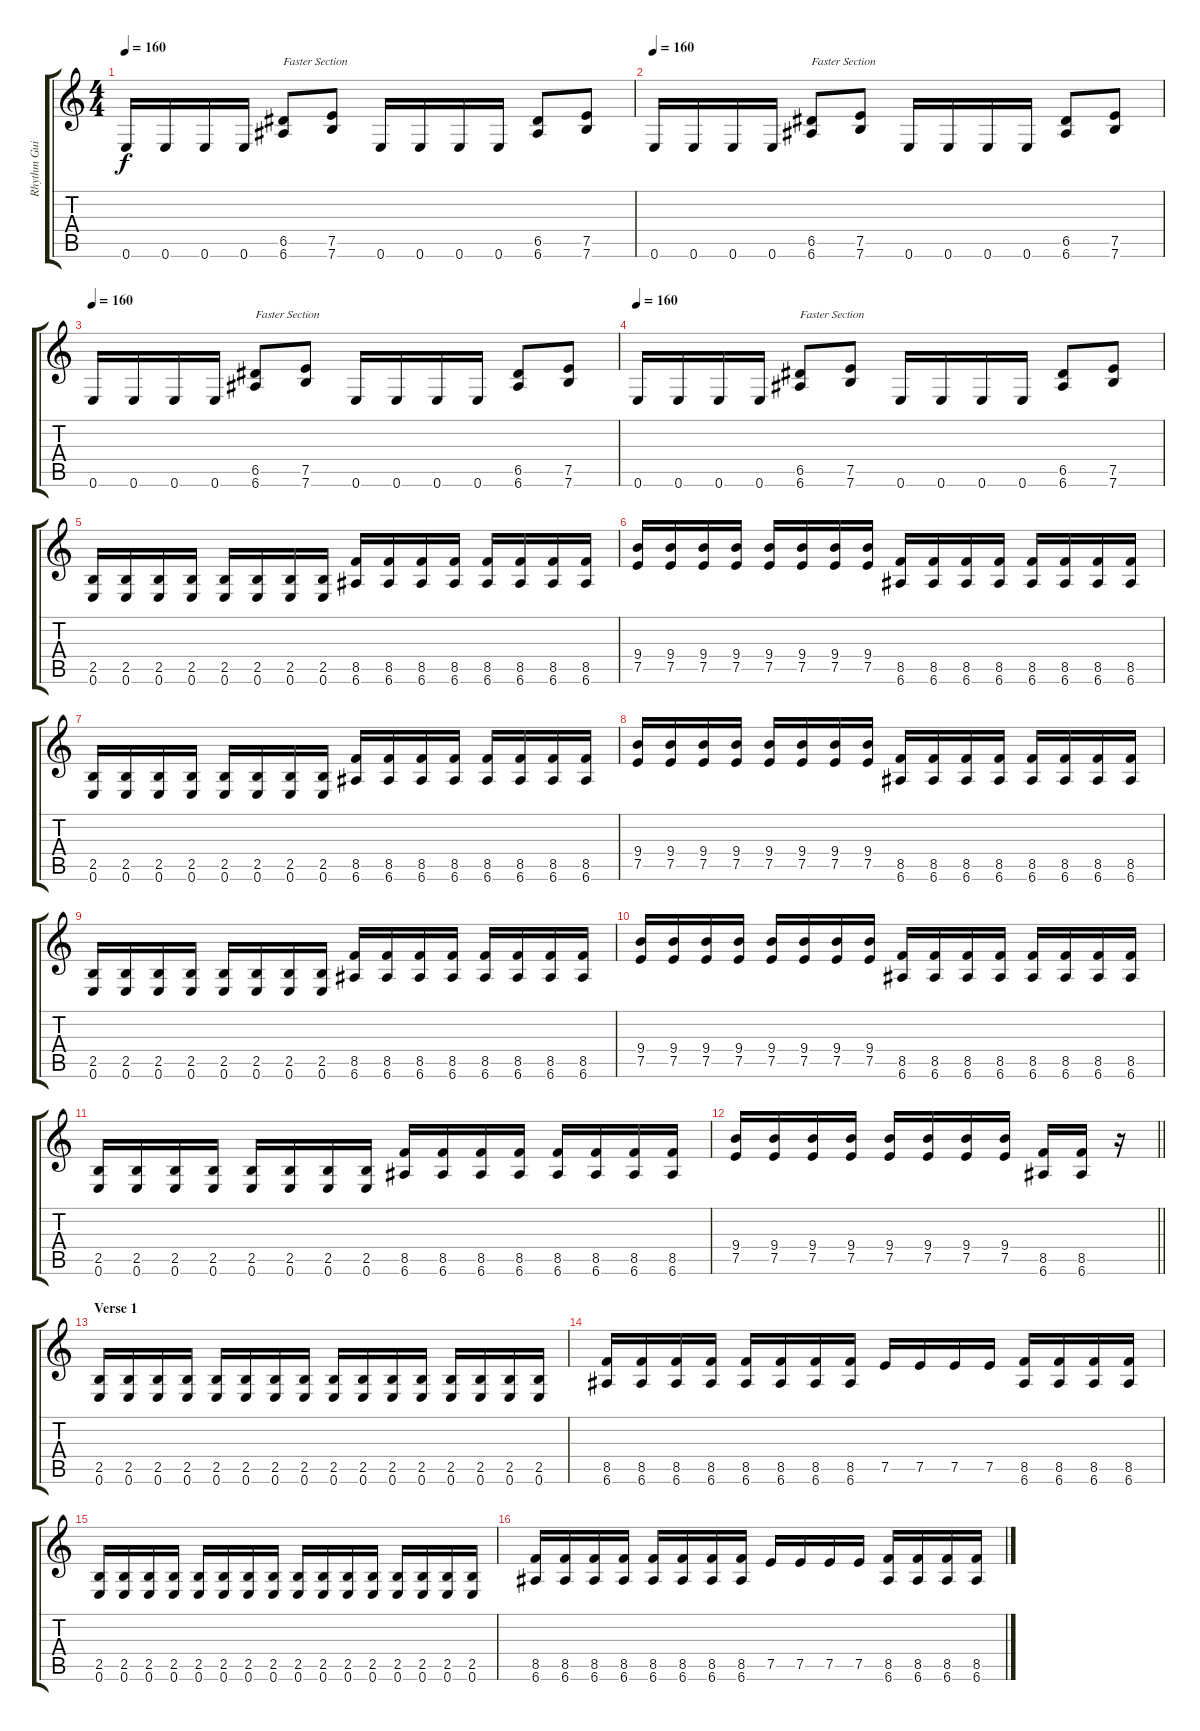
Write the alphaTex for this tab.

\track ("Rhythm Guitar" "Rhythm Gui") {instrument distortionguitar}
\staff {score tabs}
\tuning (E4 B3 G3 D3 A2 E2) {hide}
\ts (4 4)
\tempo 160
\clef g2
\ks c
0.6.16{dy f} 0.6.16 0.6.16 0.6.16 (6.5 6.6).8{txt "Faster Section"} (7.5 7.6).8 0.6.16 0.6.16 0.6.16 0.6.16 (6.5 6.6).8 (7.5 7.6).8 |
\tempo 160
0.6.16 0.6.16 0.6.16 0.6.16 (6.5 6.6).8{txt "Faster Section"} (7.5 7.6).8 0.6.16 0.6.16 0.6.16 0.6.16 (6.5 6.6).8 (7.5 7.6).8 |
\tempo 160
0.6.16 0.6.16 0.6.16 0.6.16 (6.5 6.6).8{txt "Faster Section"} (7.5 7.6).8 0.6.16 0.6.16 0.6.16 0.6.16 (6.5 6.6).8 (7.5 7.6).8 |
\tempo 160
0.6.16 0.6.16 0.6.16 0.6.16 (6.5 6.6).8{txt "Faster Section"} (7.5 7.6).8 0.6.16 0.6.16 0.6.16 0.6.16 (6.5 6.6).8 (7.5 7.6).8 |
(2.5 0.6).16 (2.5 0.6).16 (2.5 0.6).16 (2.5 0.6).16 (2.5 0.6).16 (2.5 0.6).16 (2.5 0.6).16 (2.5 0.6).16 (8.5 6.6).16 (8.5 6.6).16 (8.5 6.6).16 (8.5 6.6).16 (8.5 6.6).16 (8.5 6.6).16 (8.5 6.6).16 (8.5 6.6).16 |
(9.4 7.5).16 (9.4 7.5).16 (9.4 7.5).16 (9.4 7.5).16 (9.4 7.5).16 (9.4 7.5).16 (9.4 7.5).16 (9.4 7.5).16 (8.5 6.6).16 (8.5 6.6).16 (8.5 6.6).16 (8.5 6.6).16 (8.5 6.6).16 (8.5 6.6).16 (8.5 6.6).16 (8.5 6.6).16 |
(2.5 0.6).16 (2.5 0.6).16 (2.5 0.6).16 (2.5 0.6).16 (2.5 0.6).16 (2.5 0.6).16 (2.5 0.6).16 (2.5 0.6).16 (8.5 6.6).16 (8.5 6.6).16 (8.5 6.6).16 (8.5 6.6).16 (8.5 6.6).16 (8.5 6.6).16 (8.5 6.6).16 (8.5 6.6).16 |
(9.4 7.5).16 (9.4 7.5).16 (9.4 7.5).16 (9.4 7.5).16 (9.4 7.5).16 (9.4 7.5).16 (9.4 7.5).16 (9.4 7.5).16 (8.5 6.6).16 (8.5 6.6).16 (8.5 6.6).16 (8.5 6.6).16 (8.5 6.6).16 (8.5 6.6).16 (8.5 6.6).16 (8.5 6.6).16 |
(2.5 0.6).16 (2.5 0.6).16 (2.5 0.6).16 (2.5 0.6).16 (2.5 0.6).16 (2.5 0.6).16 (2.5 0.6).16 (2.5 0.6).16 (8.5 6.6).16 (8.5 6.6).16 (8.5 6.6).16 (8.5 6.6).16 (8.5 6.6).16 (8.5 6.6).16 (8.5 6.6).16 (8.5 6.6).16 |
(9.4 7.5).16 (9.4 7.5).16 (9.4 7.5).16 (9.4 7.5).16 (9.4 7.5).16 (9.4 7.5).16 (9.4 7.5).16 (9.4 7.5).16 (8.5 6.6).16 (8.5 6.6).16 (8.5 6.6).16 (8.5 6.6).16 (8.5 6.6).16 (8.5 6.6).16 (8.5 6.6).16 (8.5 6.6).16 |
(2.5 0.6).16 (2.5 0.6).16 (2.5 0.6).16 (2.5 0.6).16 (2.5 0.6).16 (2.5 0.6).16 (2.5 0.6).16 (2.5 0.6).16 (8.5 6.6).16 (8.5 6.6).16 (8.5 6.6).16 (8.5 6.6).16 (8.5 6.6).16 (8.5 6.6).16 (8.5 6.6).16 (8.5 6.6).16 |
\barLineRight lightlight
(9.4 7.5).16 (9.4 7.5).16 (9.4 7.5).16 (9.4 7.5).16 (9.4 7.5).16 (9.4 7.5).16 (9.4 7.5).16 (9.4 7.5).16 (8.5 6.6).16 (8.5 6.6).16 r.16 |
\section ("" "Verse 1")
(2.5 0.6).16 (2.5 0.6).16 (2.5 0.6).16 (2.5 0.6).16 (2.5 0.6).16 (2.5 0.6).16 (2.5 0.6).16 (2.5 0.6).16 (2.5 0.6).16 (2.5 0.6).16 (2.5 0.6).16 (2.5 0.6).16 (2.5 0.6).16 (2.5 0.6).16 (2.5 0.6).16 (2.5 0.6).16 |
(8.5 6.6).16 (8.5 6.6).16 (8.5 6.6).16 (8.5 6.6).16 (8.5 6.6).16 (8.5 6.6).16 (8.5 6.6).16 (8.5 6.6).16 7.5.16 7.5.16 7.5.16 7.5.16 (8.5 6.6).16 (8.5 6.6).16 (8.5 6.6).16 (8.5 6.6).16 |
(2.5 0.6).16 (2.5 0.6).16 (2.5 0.6).16 (2.5 0.6).16 (2.5 0.6).16 (2.5 0.6).16 (2.5 0.6).16 (2.5 0.6).16 (2.5 0.6).16 (2.5 0.6).16 (2.5 0.6).16 (2.5 0.6).16 (2.5 0.6).16 (2.5 0.6).16 (2.5 0.6).16 (2.5 0.6).16 |
(8.5 6.6).16 (8.5 6.6).16 (8.5 6.6).16 (8.5 6.6).16 (8.5 6.6).16 (8.5 6.6).16 (8.5 6.6).16 (8.5 6.6).16 7.5.16 7.5.16 7.5.16 7.5.16 (8.5 6.6).16 (8.5 6.6).16 (8.5 6.6).16 (8.5 6.6).16
